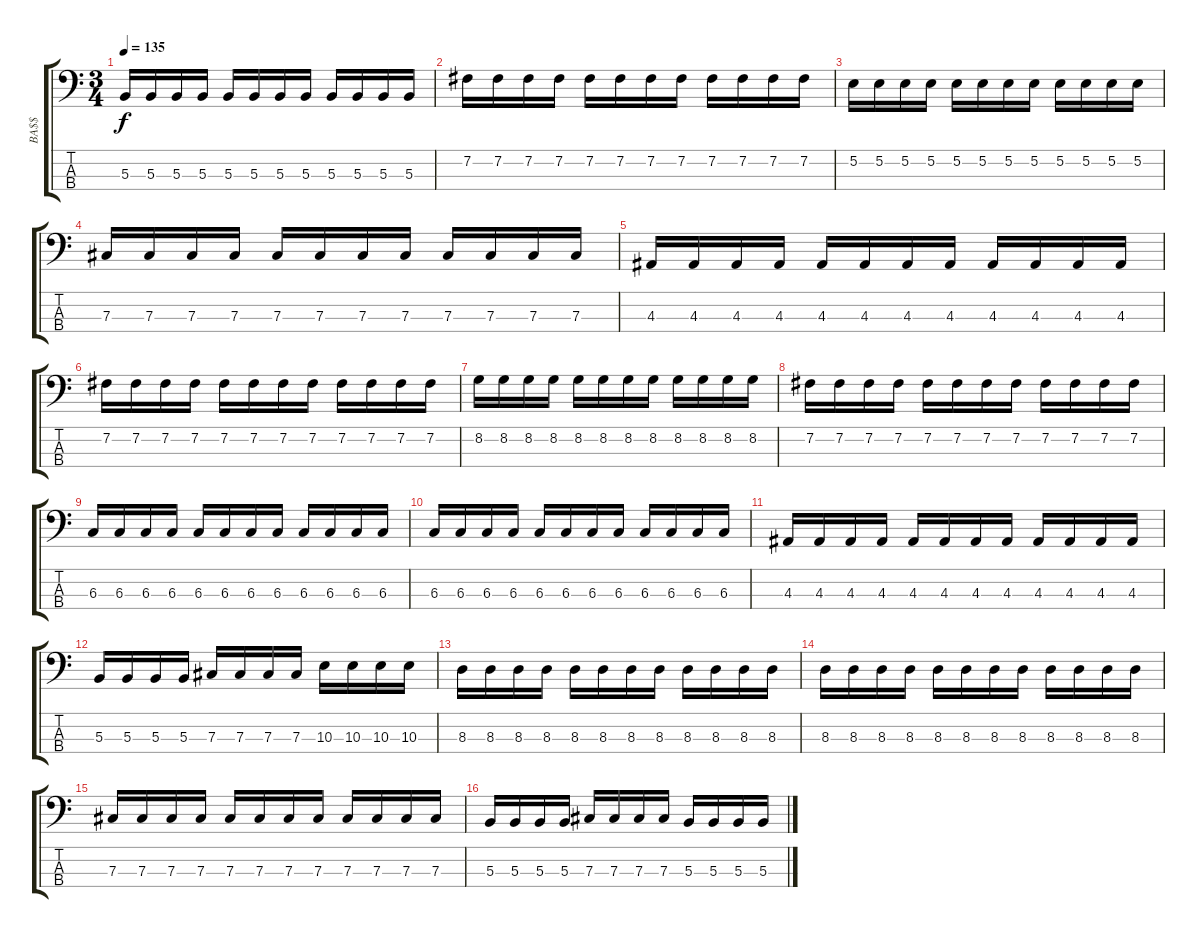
\track ("BA$$" "BA$$") {instrument electricbassfinger}
\staff {score tabs}
\tuning (E2 B1 Gb1 Db1) {hide}
\ts (3 4)
\tempo 135
\clef f4
\ks c
5.3.16{dy f} 5.3.16 5.3.16 5.3.16 5.3.16 5.3.16 5.3.16 5.3.16 5.3.16 5.3.16 5.3.16 5.3.16 |
7.2.16 7.2.16 7.2.16 7.2.16 7.2.16 7.2.16 7.2.16 7.2.16 7.2.16 7.2.16 7.2.16 7.2.16 |
5.2.16 5.2.16 5.2.16 5.2.16 5.2.16 5.2.16 5.2.16 5.2.16 5.2.16 5.2.16 5.2.16 5.2.16 |
7.3.16 7.3.16 7.3.16 7.3.16 7.3.16 7.3.16 7.3.16 7.3.16 7.3.16 7.3.16 7.3.16 7.3.16 |
4.3.16 4.3.16 4.3.16 4.3.16 4.3.16 4.3.16 4.3.16 4.3.16 4.3.16 4.3.16 4.3.16 4.3.16 |
7.2.16 7.2.16 7.2.16 7.2.16 7.2.16 7.2.16 7.2.16 7.2.16 7.2.16 7.2.16 7.2.16 7.2.16 |
8.2.16 8.2.16 8.2.16 8.2.16 8.2.16 8.2.16 8.2.16 8.2.16 8.2.16 8.2.16 8.2.16 8.2.16 |
7.2.16 7.2.16 7.2.16 7.2.16 7.2.16 7.2.16 7.2.16 7.2.16 7.2.16 7.2.16 7.2.16 7.2.16 |
6.3.16 6.3.16 6.3.16 6.3.16 6.3.16 6.3.16 6.3.16 6.3.16 6.3.16 6.3.16 6.3.16 6.3.16 |
6.3.16 6.3.16 6.3.16 6.3.16 6.3.16 6.3.16 6.3.16 6.3.16 6.3.16 6.3.16 6.3.16 6.3.16 |
4.3.16 4.3.16 4.3.16 4.3.16 4.3.16 4.3.16 4.3.16 4.3.16 4.3.16 4.3.16 4.3.16 4.3.16 |
5.3.16 5.3.16 5.3.16 5.3.16 7.3.16 7.3.16 7.3.16 7.3.16 10.3.16 10.3.16 10.3.16 10.3.16 |
8.3.16 8.3.16 8.3.16 8.3.16 8.3.16 8.3.16 8.3.16 8.3.16 8.3.16 8.3.16 8.3.16 8.3.16 |
8.3.16 8.3.16 8.3.16 8.3.16 8.3.16 8.3.16 8.3.16 8.3.16 8.3.16 8.3.16 8.3.16 8.3.16 |
7.3.16 7.3.16 7.3.16 7.3.16 7.3.16 7.3.16 7.3.16 7.3.16 7.3.16 7.3.16 7.3.16 7.3.16 |
5.3.16 5.3.16 5.3.16 5.3.16 7.3.16 7.3.16 7.3.16 7.3.16 5.3.16 5.3.16 5.3.16 5.3.16
